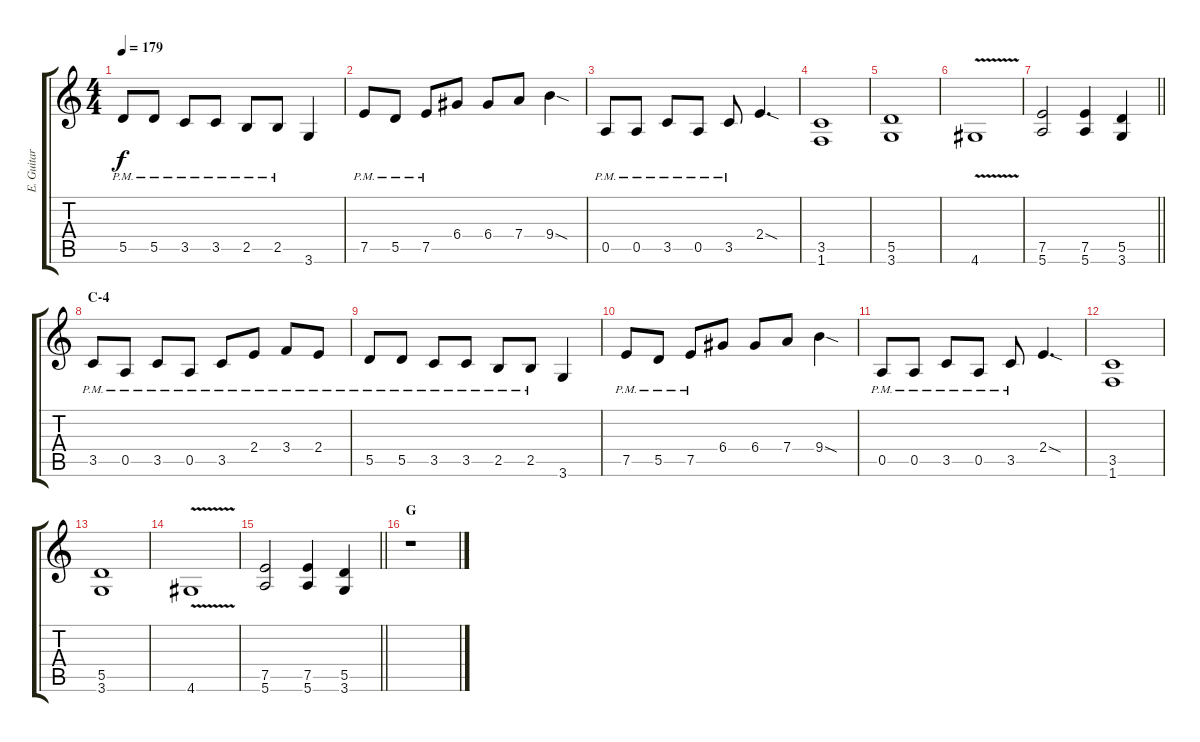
\track ("E. Guitar I" "E. Guitar ") {instrument overdrivenguitar}
\staff {score tabs}
\tuning (E4 B3 G3 D3 A2 E2) {hide}
\ts (4 4)
\tempo 179
\clef g2
\ks c
5.5{pm}.8{dy f} 5.5{pm}.8 3.5{pm}.8 3.5{pm}.8 2.5{pm}.8 2.5{pm}.8 3.6.4 |
7.5{pm}.8 5.5{pm}.8 7.5{pm}.8 6.4.8 6.4.8 7.4.8 9.4{sod}.4 |
0.5{pm}.8 0.5{pm}.8 3.5{pm}.8 0.5{pm}.8 3.5{pm}.8 2.4{sod}.4{d} |
(3.5 1.6).1 |
(5.5 3.6).1 |
4.6{v}.1 |
\barLineRight lightlight
(7.5 5.6).2 (7.5 5.6).4 (5.5 3.6).4 |
\section ("" "C-4")
3.5{pm}.8 0.5{pm}.8 3.5{pm}.8 0.5{pm}.8 3.5{pm}.8 2.4{pm}.8 3.4{pm}.8 2.4{pm}.8 |
5.5{pm}.8 5.5{pm}.8 3.5{pm}.8 3.5{pm}.8 2.5{pm}.8 2.5{pm}.8 3.6.4 |
7.5{pm}.8 5.5{pm}.8 7.5{pm}.8 6.4.8 6.4.8 7.4.8 9.4{sod}.4 |
0.5{pm}.8 0.5{pm}.8 3.5{pm}.8 0.5{pm}.8 3.5{pm}.8 2.4{sod}.4{d} |
(3.5 1.6).1 |
(5.5 3.6).1 |
4.6{v}.1 |
\barLineRight lightlight
(7.5 5.6).2 (7.5 5.6).4 (5.5 3.6).4 |
\section ("" "G")
r.1
